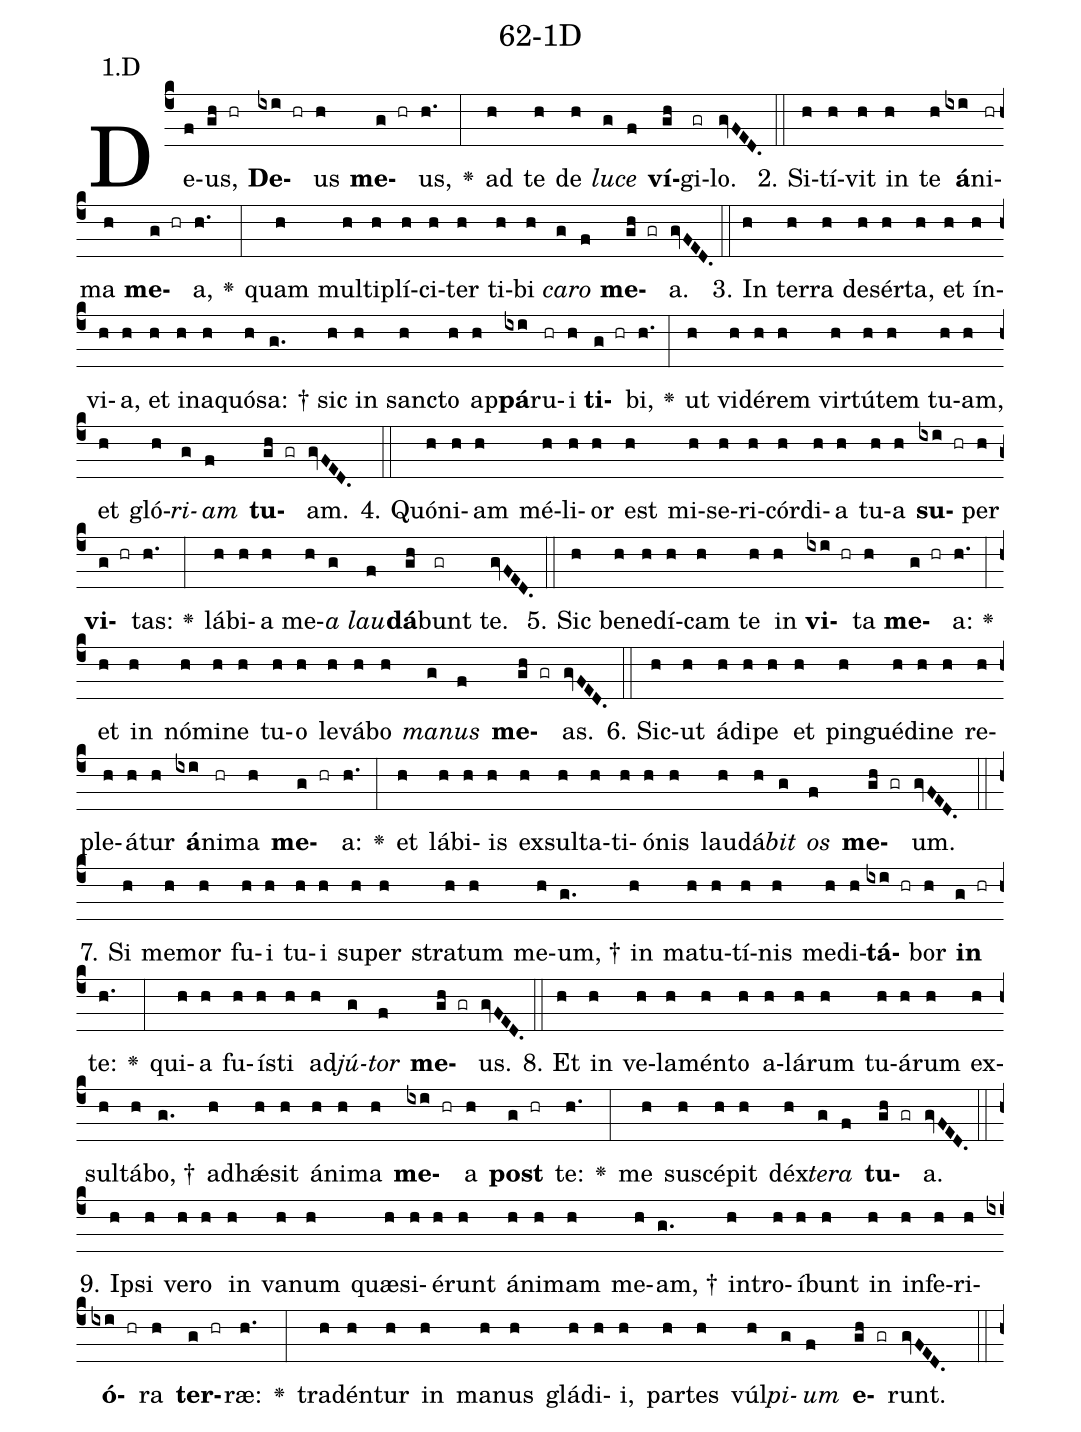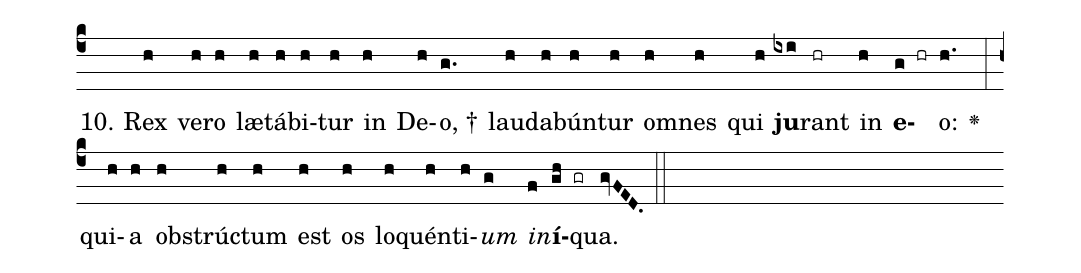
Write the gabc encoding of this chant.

name: 62-1D;
annotation: 1.D;
%%
(c4)De(f)us,(gh hr) <b>De</b>(ixi hr)us(h) <b>me</b>(g hr)us,(h.) <v>\greheightstar</v>(:) ad(h) te(h) de(h) <i>lu</i>(g)<i>ce</i>(f) <b>ví</b>(gh)gi(gr)lo.(gvFED.) (::)
2. Si(h)tí(h)vit(h) in(h) te(h) <b>á</b>(ixi)ni(hr)ma(h) <b>me</b>(g hr)a,(h.) <v>\greheightstar</v>(:) quam(h) mul(h)ti(h)plí(h)ci(h)ter(h) ti(h)bi(h) <i>ca</i>(g)<i>ro</i>(f) <b>me</b>(gh gr)a.(gvFED.) (::)
3. In(h) ter(h)ra(h) de(h)sér(h)ta,(h) et(h) ín(h)vi(h)a,(h) et(h) in(h)a(h)quó(h)sa: †(g.) sic(h) in(h) sanc(h)to(h) ap(h)<b>pá</b>(ixi)ru(hr)i(h) <b>ti</b>(g hr)bi,(h.) <v>\greheightstar</v>(:) ut(h) vi(h)dé(h)rem(h) vir(h)tú(h)tem(h) tu(h)am,(h) et(h) gló(h)<i>ri</i>(g)<i>am</i>(f) <b>tu</b>(gh gr)am.(gvFED.) (::)
4. Quón(h)i(h)am(h) mé(h)li(h)or(h) est(h) mi(h)se(h)ri(h)cór(h)di(h)a(h) tu(h)a(h) <b>su</b>(ixi hr)per(h) <b>vi</b>(g hr)tas:(h.) <v>\greheightstar</v>(:) lá(h)bi(h)a(h) me(h)<i>a</i>(g) <i>lau</i>(f)<b>dá</b>(gh)bunt(gr) te.(gvFED.) (::)
5. Sic(h) be(h)ne(h)dí(h)cam(h) te(h) in(h) <b>vi</b>(ixi hr)ta(h) <b>me</b>(g hr)a:(h.) <v>\greheightstar</v>(:) et(h) in(h) nó(h)mi(h)ne(h) tu(h)o(h) le(h)vá(h)bo(h) <i>ma</i>(g)<i>nus</i>(f) <b>me</b>(gh gr)as.(gvFED.) (::)
6. Sic(h)ut(h) á(h)di(h)pe(h) et(h) pin(h)gué(h)di(h)ne(h) re(h)ple(h)á(h)tur(h) <b>á</b>(ixi)ni(hr)ma(h) <b>me</b>(g hr)a:(h.) <v>\greheightstar</v>(:) et(h) lá(h)bi(h)is(h) ex(h)sul(h)ta(h)ti(h)ó(h)nis(h) lau(h)dá(h)<i>bit</i>(g) <i>os</i>(f) <b>me</b>(gh gr)um.(gvFED.) (::)
7. Si(h) me(h)mor(h) fu(h)i(h) tu(h)i(h) su(h)per(h) stra(h)tum(h) me(h)um, †(g.) in(h) ma(h)tu(h)tí(h)nis(h) me(h)di(h)<b>tá</b>(ixi hr)bor(h) <b>in</b>(g hr) te:(h.) <v>\greheightstar</v>(:) qui(h)a(h) fu(h)ís(h)ti(h) ad(h)<i>jú</i>(g)<i>tor</i>(f) <b>me</b>(gh gr)us.(gvFED.) (::)
8. Et(h) in(h) ve(h)la(h)mén(h)to(h) a(h)lá(h)rum(h) tu(h)á(h)rum(h) ex(h)sul(h)tá(h)bo, †(g.) ad(h)hǽ(h)sit(h) á(h)ni(h)ma(h) <b>me</b>(ixi hr)a(h) <b>post</b>(g hr) te:(h.) <v>\greheightstar</v>(:) me(h) su(h)scé(h)pit(h) déx(h)<i>te</i>(g)<i>ra</i>(f) <b>tu</b>(gh gr)a.(gvFED.) (::)
9. Ip(h)si(h) ve(h)ro(h) in(h) va(h)num(h) quæ(h)si(h)é(h)runt(h) á(h)ni(h)mam(h) me(h)am, †(g.) in(h)tro(h)í(h)bunt(h) in(h) in(h)fe(h)ri(h)<b>ó</b>(ixi hr)ra(h) <b>ter</b>(g hr)ræ:(h.) <v>\greheightstar</v>(:) tra(h)dén(h)tur(h) in(h) ma(h)nus(h) glá(h)di(h)i,(h) par(h)tes(h) vúl(h)<i>pi</i>(g)<i>um</i>(f) <b>e</b>(gh gr)runt.(gvFED.) (::)
10. Rex(h) ve(h)ro(h) læ(h)tá(h)bi(h)tur(h) in(h) De(h)o, †(g.) lau(h)da(h)bún(h)tur(h) om(h)nes(h) qui(h) <b>ju</b>(ixi)rant(hr) in(h) <b>e</b>(g hr)o:(h.) <v>\greheightstar</v>(:) qui(h)a(h) ob(h)strúc(h)tum(h) est(h) os(h) lo(h)quén(h)ti(h)<i>um</i>(g) <i>in</i>(f)<b>í</b>(gh gr)qua.(gvFED.) (::)
